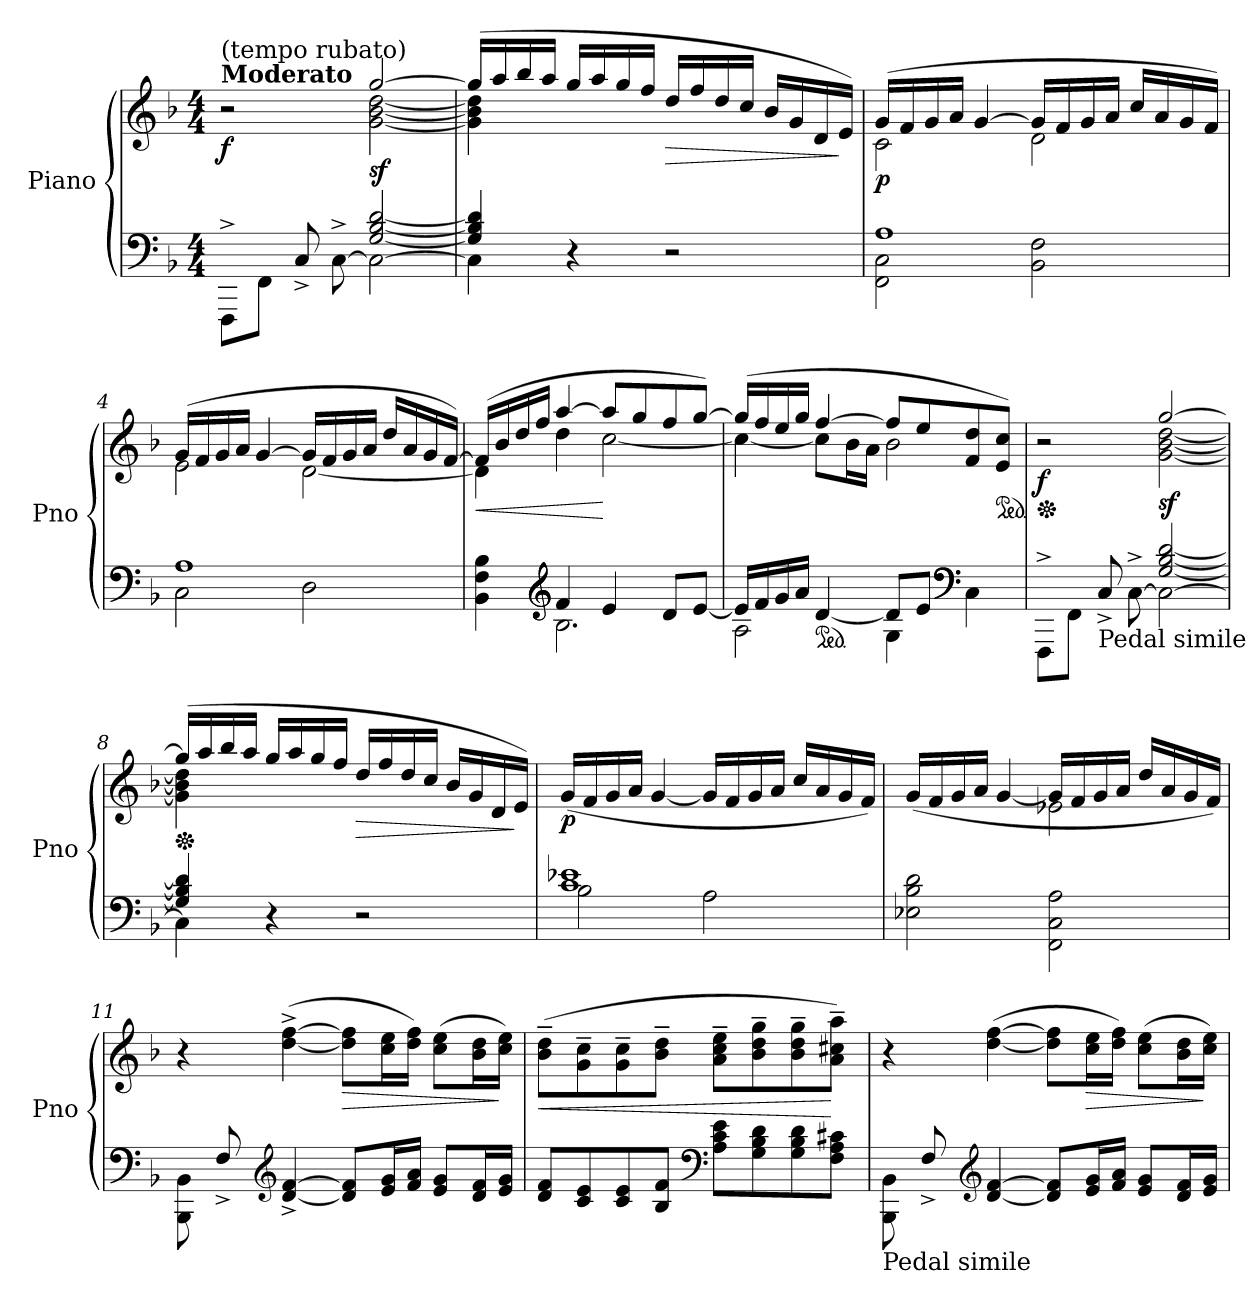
**kern	**kern	**dynam
*part1	*part1	*part1
*staff2	*staff1	*staff1/2
*I"Piano	*	*
*I'Pno	*	*
*clefF4	*clefG2	*
*k[b-]	*k[b-]	*
*M4/4	*M4/4	*
*MM98	*MM98	*
=1	=1	=1
*^	*^	*
!	!	!LO:TX:a:B:t=Moderato	!	!
!	!	!LO:TX:a:t=(tempo rubato)	!	!
!	!	!	!	!LO:DY:b
8FFF^\L	2ryy	2r	2ryy	f
8FF\J	.	.	.	.
8C^/	.	.	.	.
[8C^\	.	.	.	.
!	!	!	!	!LO:DY:b
2C\_	[2G/ [2B-/ [2d/	[2gg/	[2g\ [2b-\ [2dd\	sf
=2	=2	=2	=2	=2
4C\]	4G/] 4B-/] 4d/]	(>16gg/LL]	4g\] 4b-\] 4dd\]	.
.	.	16aa/	.	.
.	.	16bb-/	.	.
.	.	16aa/JJ	.	.
4r	2.ryy	16gg/LL	2.ryy	.
.	.	16aa/	.	.
.	.	16gg/	.	.
.	.	16ff/JJ	.	.
!	!	!	!	!LO:HP:b
2r	.	16dd/LL	.	>
.	.	16ff/	.	.
.	.	16dd/	.	.
.	.	16cc/JJ	.	.
.	.	16b-/LL	.	.
.	.	16g/	.	.
.	.	16d/	.	.
.	.	16e/JJ)	.	]
=3	=3	=3	=3	=3
!	!	!	!	!LO:DY:b
2FF\ 2C\	1A	(>16g/LL	2c\	p
.	.	16f/	.	.
.	.	16g/	.	.
.	.	16a/JJ	.	.
.	.	[4g/	.	.
2BB-\ 2F\	.	16g/LL]	2d\	.
.	.	16f/	.	.
.	.	16g/	.	.
.	.	16a/JJ	.	.
.	.	16cc/LL	.	.
.	.	16a/	.	.
.	.	16g/	.	.
.	.	16f/JJ)	.	.
!!LO:LB:g=z	!!
=4	=4	=4	=4	=4
2C\	1A	(>16g/LL	2e\	.
.	.	16f/	.	.
.	.	16g/	.	.
.	.	16a/JJ	.	.
.	.	[4g/	.	.
2D\	.	16g/LL]	[2d\	.
.	.	16f/	.	.
.	.	16g/	.	.
.	.	16a/JJ	.	.
.	.	16dd/LL	.	.
.	.	16a/	.	.
.	.	16g/	.	.
.	.	[16f/JJ)	.	.
=5	=5	=5	=5	=5
!	!	!	!	!LO:HP:b
4BB-\ 4F\ 4B-\	4ryy	(>16f/LL]	4d\]	<
.	.	16b-/	.	.
.	.	16dd/	.	.
*clefG2	*	*	*	*
.	.	16ff/JJ	.	.
2.B-\	4f/	[4aa/	4dd\	.
.	4e/	8aa/L]	[2cc\	[
.	.	8gg/	.	.
.	8d/L	8ff/	.	.
.	[8e/J	[8gg/J)	.	.
=6	=6	=6	=6	=6
2A\	16e/LL]	(>16gg/LL]	4cc\_	.
.	16f/	16ff/	.	.
.	16g/	16ee/	.	.
.	16a/JJ	16gg/JJ	.	.
*ped	*	*	*	*
.	[4d/	[4ff/	8cc\L]	.
.	.	.	16b-\L	.
.	.	.	16a\JJ	.
4G\	8d/L]	8ff/L]	2b-\	.
.	8e/J	8ee/	.	.
*clefF4	*	*	*	*
4C\	4ryy	8f/ 8dd/	.	.
*	*	*ped	*	*
.	.	8e/ 8cc/J)	.	.
!!LO:LB:g=z	!!
=7	=7	=7	=7	=7
*	*	*Xped	*	*
!	!	!	!	!LO:DY:b
8FFF^\L	2ryy	2r	2ryy	f
8FF\J	.	.	.	.
!LO:TX:b:t=Pedal simile	!	!	!	!
8C^/	.	.	.	.
[8C^\	.	.	.	.
!	!	!	!	!LO:DY:b
2C\_	[2G/ [2B-/ [2d/	[2gg/	[2g\ [2b-\ [2dd\	sf
=8	=8	=8	=8	=8
*	*	*Xped	*	*
4C\]	4G/] 4B-/] 4d/]	(>16gg/LL]	4g\] 4b-\] 4dd\]	.
.	.	16aa/	.	.
.	.	16bb-/	.	.
.	.	16aa/JJ	.	.
4r	2.ryy	16gg/LL	2.ryy	.
.	.	16aa/	.	.
.	.	16gg/	.	.
.	.	16ff/JJ	.	.
!	!	!	!	!LO:HP:b
2r	.	16dd/LL	.	>
.	.	16ff/	.	.
.	.	16dd/	.	.
.	.	16cc/JJ	.	.
.	.	16b-/LL	.	.
.	.	16g/	.	.
.	.	16d/	.	.
.	.	16e/JJ)	.	]
*	*	*v	*v	*
=9	=9	=9	=9
!	!	!	!LO:DY:b
1c 1e-X	2B-\	(>16g/LL	p
.	.	16f/	.
.	.	16g/	.
.	.	16a/JJ	.
.	.	[4g/	.
.	2A\	16g/LL]	.
.	.	16f/	.
.	.	16g/	.
.	.	16a/JJ	.
.	.	16cc/LL	.
.	.	16a/	.
.	.	16g/	.
.	.	16f/JJ)	.
*v	*v	*	*
!!LO:LB:g=z
=10	=10	=10
*	*^	*
2E-X\ 2B-\ 2d\	(>16g/LL	2ryy	.
.	16f/	.	.
.	16g/	.	.
.	16a/JJ	.	.
.	[4g/	.	.
2FF\ 2C\ 2A\	16g/LL]	2e-X\	.
.	16f/	.	.
.	16g/	.	.
.	16a/JJ	.	.
.	16dd/LL	.	.
.	16a/	.	.
.	16g/	.	.
.	16f/JJ)	.	.
*	*v	*v	*
=11	=11	=11
8BBB-\ 8BB-\	4r	.
8F^/	.	.
*clefG2	*	*
[4d/^ [4f/^	(>[4dd\^ [4ff\^	.
!	!	!LO:HP:b
8d/] 8f/]L	8dd\] 8ff\]L	>
16e/ 16g/L	16cc\ 16ee\L	.
16f/ 16a/JJ	16dd\ 16ff\JJ)	.
8e/ 8g/L	(>8cc\ 8ee\L	.
16d/ 16f/L	16b-\ 16dd\L	.
16e/ 16g/JJ	16cc\ 16ee\JJ)	]
=12	=12	=12
!	!	!LO:HP:b
8d/ 8f/L	(>8b-\~ 8dd\~L	<
8c/ 8e/	8g\~ 8cc\~	.
8c/ 8e/	8g\~ 8cc\~	.
8B-/ 8f/J	8b-\~ 8dd\~J	.
*clefF4	*	*
8A\ 8c\ 8e\L	8a\~ 8cc\~ 8ee\~L	.
8G\ 8B-\ 8d\	8b-\~ 8dd\~ 8gg\~	.
8G\ 8B-\ 8d\	8b-\~ 8dd\~ 8gg\~	.
8F\ 8A\ 8c#X\J	8a\~ 8cc#X\~ 8aa\~J)	[
!!LO:PB:g=z
=13	=13	=13
!LO:TX:b:t=Pedal simile	!	!
8BBB-\ 8BB-\	4r	.
8F^/	.	.
*clefG2	*	*
[4d/ [4f/	(>[4dd\ [4ff\	.
8d/] 8f/]L	8dd\] 8ff\]L	.
!	!	!LO:HP:b
16e/ 16g/L	16cc\ 16ee\L	>
16f/ 16a/JJ	16dd\ 16ff\JJ)	.
8e/ 8g/L	(>8cc\ 8ee\L	.
16d/ 16f/L	16b-\ 16dd\L	.
16e/ 16g/JJ	16cc\ 16ee\JJ)	]
=	=	=
*-	*-	*-
